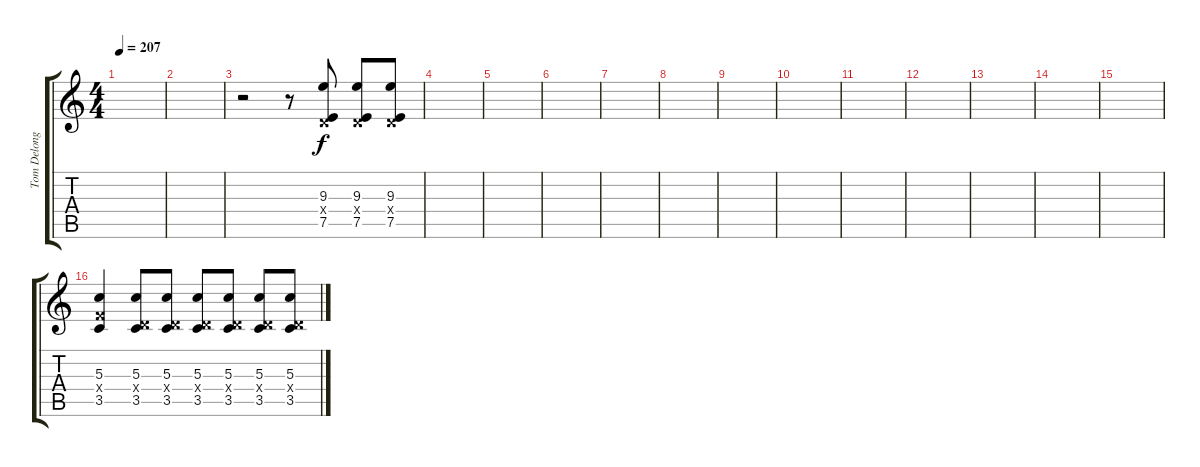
\track ("Tom Delong (Distortion 1)" "Tom Delong") {instrument distortionguitar}
\staff {score tabs}
\tuning (E4 B3 G3 D3 A2 E2) {hide}
\ts (4 4)
\tempo 207
\clef g2
\ks c
|
|
r.2 r.8 (9.3 0.4{x} 7.5).8 (9.3 0.4{x} 7.5).8 (9.3 0.4{x} 7.5).8 |
|
|
|
|
|
|
|
|
|
|
|
|
(5.3 3.4{x} 3.5).4 (5.3 0.4{x} 3.5).8 (5.3 0.4{x} 3.5).8 (5.3 0.4{x} 3.5).8 (5.3 0.4{x} 3.5).8 (5.3 0.4{x} 3.5).8 (5.3 0.4{x} 3.5).8
